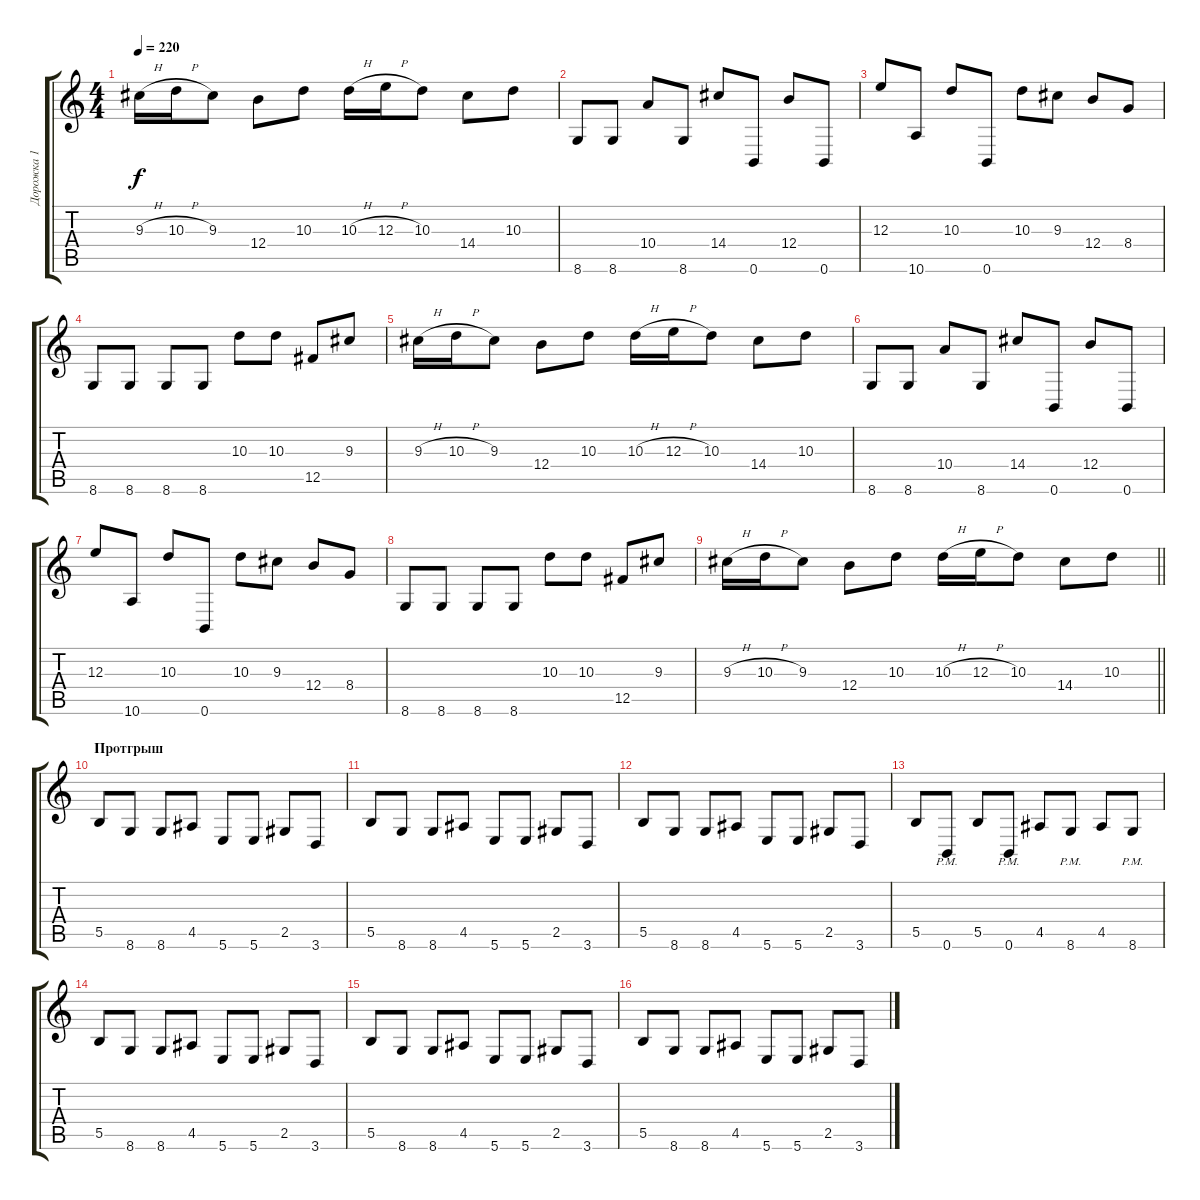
\track ("Дорожка 1" "Дорожка 1") {instrument distortionguitar}
\staff {score tabs}
\tuning (Db4 Ab3 E3 B2 Gb2 B1) {hide}
\ts (4 4)
\tempo 220
\clef g2
\ks c
9.3{h}.16{dy f} 10.3{h}.16 9.3.8 12.4.8 10.3.8 10.3{h}.16 12.3{h}.16 10.3.8 14.4.8 10.3.8 |
8.6.8 8.6.8 10.4.8 8.6.8 14.4.8 0.6.8 12.4.8 0.6.8 |
12.3.8 10.6.8 10.3.8 0.6.8 10.3.8 9.3.8 12.4.8 8.4.8 |
8.6.8 8.6.8 8.6.8 8.6.8 10.3.8 10.3.8 12.5.8 9.3.8 |
9.3{h}.16 10.3{h}.16 9.3.8 12.4.8 10.3.8 10.3{h}.16 12.3{h}.16 10.3.8 14.4.8 10.3.8 |
8.6.8 8.6.8 10.4.8 8.6.8 14.4.8 0.6.8 12.4.8 0.6.8 |
12.3.8 10.6.8 10.3.8 0.6.8 10.3.8 9.3.8 12.4.8 8.4.8 |
8.6.8 8.6.8 8.6.8 8.6.8 10.3.8 10.3.8 12.5.8 9.3.8 |
\barLineRight lightlight
9.3{h}.16 10.3{h}.16 9.3.8 12.4.8 10.3.8 10.3{h}.16 12.3{h}.16 10.3.8 14.4.8 10.3.8 |
\section ("" "Протгрыш")
5.5.8 8.6.8 8.6.8 4.5.8 5.6.8 5.6.8 2.5.8 3.6.8 |
5.5.8 8.6.8 8.6.8 4.5.8 5.6.8 5.6.8 2.5.8 3.6.8 |
5.5.8 8.6.8 8.6.8 4.5.8 5.6.8 5.6.8 2.5.8 3.6.8 |
5.5.8 0.6{pm}.8 5.5.8 0.6{pm}.8 4.5.8 8.6{pm}.8 4.5.8 8.6{pm}.8 |
5.5.8 8.6.8 8.6.8 4.5.8 5.6.8 5.6.8 2.5.8 3.6.8 |
5.5.8 8.6.8 8.6.8 4.5.8 5.6.8 5.6.8 2.5.8 3.6.8 |
5.5.8 8.6.8 8.6.8 4.5.8 5.6.8 5.6.8 2.5.8 3.6.8
